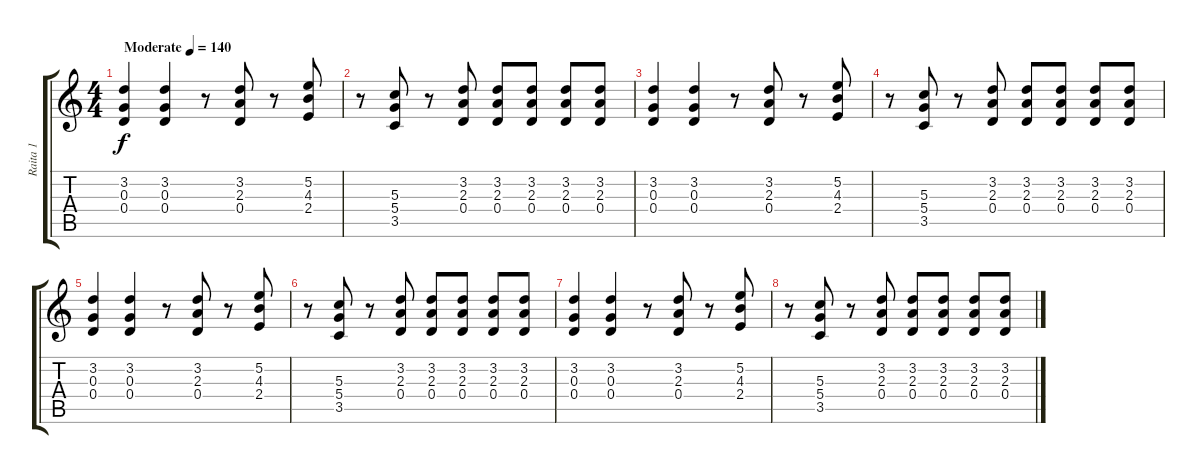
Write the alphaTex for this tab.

\track ("Raita 1" "Raita 1") {instrument distortionguitar}
\staff {score tabs}
\tuning (E4 B3 G3 D3 A2 E2) {hide}
\ts (4 4)
\tempo (140 "Moderate")
\clef g2
\ks c
(3.2 0.3 0.4).4{dy f instrument distortionguitar} (3.2 0.3 0.4).4 r.8 (3.2 2.3 0.4).8 r.8 (5.2 4.3 2.4).8 |
r.8 (5.3 5.4 3.5).8 r.8 (3.2 2.3 0.4).8 (3.2 2.3 0.4).8 (3.2 2.3 0.4).8 (3.2 2.3 0.4).8 (3.2 2.3 0.4).8 |
(3.2 0.3 0.4).4 (3.2 0.3 0.4).4 r.8 (3.2 2.3 0.4).8 r.8 (5.2 4.3 2.4).8 |
r.8 (5.3 5.4 3.5).8 r.8 (3.2 2.3 0.4).8 (3.2 2.3 0.4).8 (3.2 2.3 0.4).8 (3.2 2.3 0.4).8 (3.2 2.3 0.4).8 |
(3.2 0.3 0.4).4 (3.2 0.3 0.4).4 r.8 (3.2 2.3 0.4).8 r.8 (5.2 4.3 2.4).8 |
r.8 (5.3 5.4 3.5).8 r.8 (3.2 2.3 0.4).8 (3.2 2.3 0.4).8 (3.2 2.3 0.4).8 (3.2 2.3 0.4).8 (3.2 2.3 0.4).8 |
(3.2 0.3 0.4).4 (3.2 0.3 0.4).4 r.8 (3.2 2.3 0.4).8 r.8 (5.2 4.3 2.4).8 |
r.8 (5.3 5.4 3.5).8 r.8 (3.2 2.3 0.4).8 (3.2 2.3 0.4).8 (3.2 2.3 0.4).8 (3.2 2.3 0.4).8 (3.2 2.3 0.4).8
